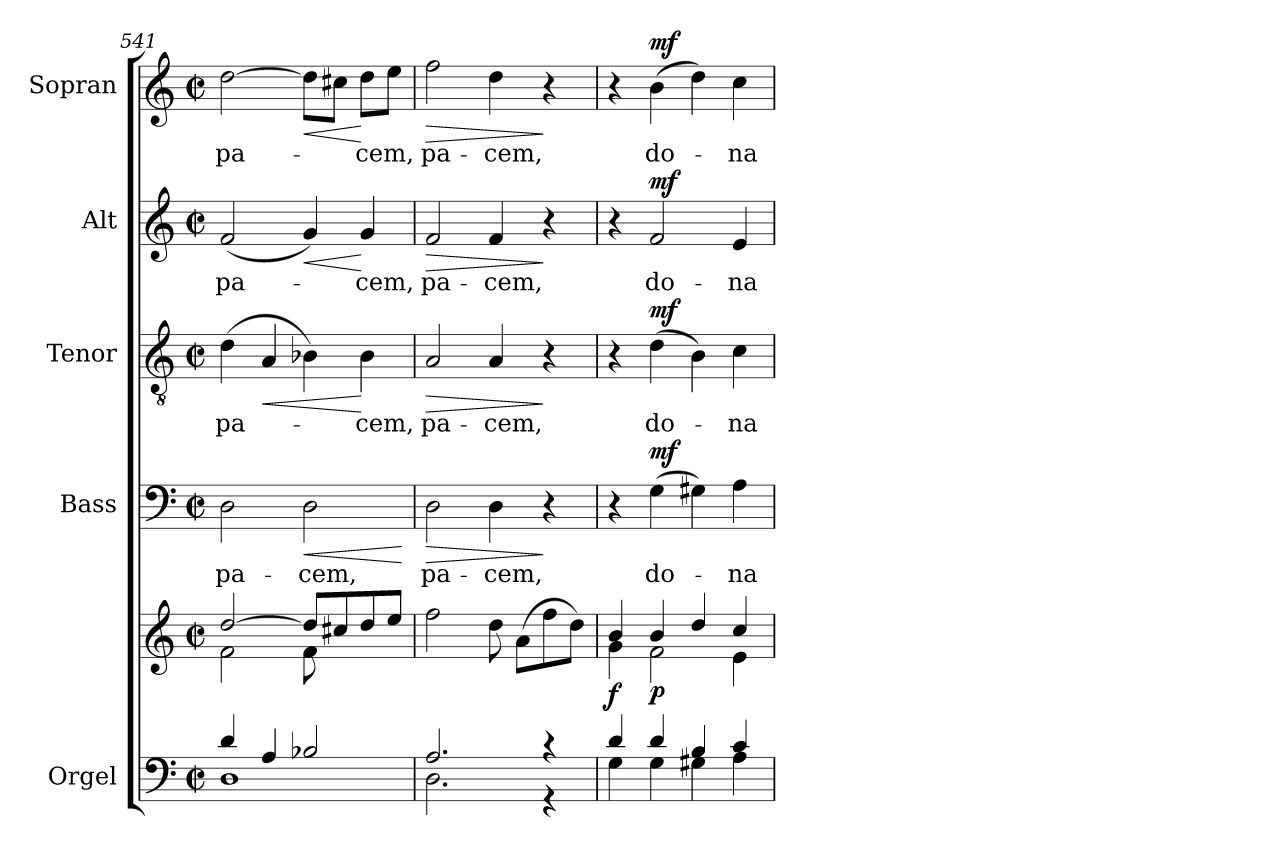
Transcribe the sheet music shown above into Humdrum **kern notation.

**kern	**kern	**dynam	**kern	**text	**dynam	**kern	**text	**dynam	**kern	**text	**dynam	**kern	**text	**dynam
*part5	*part5	*part5	*part4	*part4	*part4	*part3	*part3	*part3	*part2	*part2	*part2	*part1	*part1	*part1
*staff6	*staff5	*staff5/6	*staff4	*staff4	*staff4	*staff3	*staff3	*staff3	*staff2	*staff2	*staff2	*staff1	*staff1	*staff1
*I"Orgel	*	*	*I"Bass	*	*	*I"Tenor	*	*	*I"Alt	*	*	*I"Sopran	*	*
*I'Org.	*	*	*I'B.	*	*	*I'T.	*	*	*I'A.	*	*	*I'S.	*	*
*clefF4	*clefG2	*	*clefF4	*	*	*clefGv2	*	*	*clefG2	*	*	*clefG2	*	*
*k[]	*k[]	*	*k[]	*	*	*k[]	*	*	*k[]	*	*	*k[]	*	*
*C:	*C:	*	*C:	*	*	*C:	*	*	*C:	*	*	*C:	*	*
*M2/2	*M2/2	*	*M2/2	*	*	*M2/2	*	*	*M2/2	*	*	*M2/2	*	*
*met(c|)	*met(c|)	*	*met(c|)	*	*	*met(c|)	*	*	*met(c|)	*	*	*met(c|)	*	*
=541	=541	=541	=541	=541	=541	=541	=541	=541	=541	=541	=541	=541	=541	=541
*^	*^	*	*	*	*	*	*	*	*	*	*	*	*	*
!	!	!	!	!	!	!LO:LY:b	!	!	!LO:LY:b	!	!	!LO:LY:b	!	!	!LO:LY:b	!
4d/	1D	[>2dd/	2f\	.	2D\	pa-	.	(>4d\	pa-	.	(<2f/	pa-	.	[2dd\	pa-	.
!	!	!	!	!	!	!	!	!	!	!LO:HP:b	!	!	!	!	!	!
4A/	.	.	.	.	.	.	.	4A/	.	<	.	.	.	.	.	.
!	!	!	!	!	!	!LO:LY:b	!LO:HP:b	!	!	!	!	!	!LO:HP:b	!	!	!LO:HP:b
2B-X/	.	8dd/L]	8f\	.	2D\	-cem,	<	4B-X\)	.	.	4g/)	.	<	8dd\L]	.	<
.	.	8cc#X/	4.ryy	.	.	.	.	.	.	.	.	.	.	8cc#X\J	.	.
!	!	!	!	!	!	!	!	!	!LO:LY:b	!	!	!LO:LY:b	!	!	!LO:LY:b	!
.	.	8dd/	.	.	.	.	.	4B-\	-cem,	[	4g/	-cem,	[	8dd\L	-cem,	[
.	.	8ee/J	.	.	.	.	.	.	.	.	.	.	.	8ee\J	.	.
*v	*v	*	*	*	*	*	*	*	*	*	*	*	*	*	*	*
*	*v	*v	*	*	*	*	*	*	*	*	*	*	*	*	*
.	.	.	.	.	[	.	.	.	.	.	.	.	.	.
=542	=542	=542	=542	=542	=542	=542	=542	=542	=542	=542	=542	=542	=542	=542
*^	*	*	*	*	*	*	*	*	*	*	*	*	*	*
!	!	!	!	!	!LO:LY:b	!LO:HP:b	!	!LO:LY:b	!LO:HP:b	!	!LO:LY:b	!LO:HP:b	!	!LO:LY:b	!LO:HP:b
2.A/	2.D\	2ff\	.	2D\	pa-	>	2A/	pa-	>	2f/	pa-	>	2ff\	pa-	>
!	!	!	!	!	!LO:LY:b	!	!	!LO:LY:b	!	!	!LO:LY:b	!	!	!LO:LY:b	!
.	.	8dd\	.	4D\	-cem,	.	4A/	-cem,	.	4f/	-cem,	.	4dd\	-cem,	.
.	.	(>8a\L	.	.	.	.	.	.	.	.	.	.	.	.	.
4r	4r	8ff\	.	4r	.	]	4r	.	]	4r	.	]	4r	.	]
.	.	8dd\J)	.	.	.	.	.	.	.	.	.	.	.	.	.
=543	=543	=543	=543	=543	=543	=543	=543	=543	=543	=543	=543	=543	=543	=543	=543
*	*	*^	*	*	*	*	*	*	*	*	*	*	*	*	*
!	!	!	!	!LO:DY:b	!	!	!	!	!	!	!	!	!	!	!	!
4d/	4G\	4b/	4g\	f	4r	.	.	4r	.	.	4r	.	.	4r	.	.
!	!	!	!	!LO:DY:b	!	!LO:LY:b	!LO:DY:a	!	!LO:LY:b	!LO:DY:a	!	!LO:LY:b	!LO:DY:a	!	!LO:LY:b	!LO:DY:a
4d/	4G\	4b/	2f\	p	(>4G\	do-	mf	(>4d\	do-	mf	2f/	do-	mf	(>4b\	do-	mf
4B/	4G#X\	4dd/	.	.	4G#X\)	.	.	4B\)	.	.	.	.	.	4dd\)	.	.
!	!	!	!	!	!	!LO:LY:b	!	!	!LO:LY:b	!	!	!LO:LY:b	!	!	!LO:LY:b	!
4c/	4A\	4cc/	4e\	.	4A\	-na	.	4c\	-na	.	4e/	-na	.	4cc\	-na	.
*v	*v	*	*	*	*	*	*	*	*	*	*	*	*	*	*	*
*	*v	*v	*	*	*	*	*	*	*	*	*	*	*	*	*
=	=	=	=	=	=	=	=	=	=	=	=	=	=	=
*-	*-	*-	*-	*-	*-	*-	*-	*-	*-	*-	*-	*-	*-	*-
